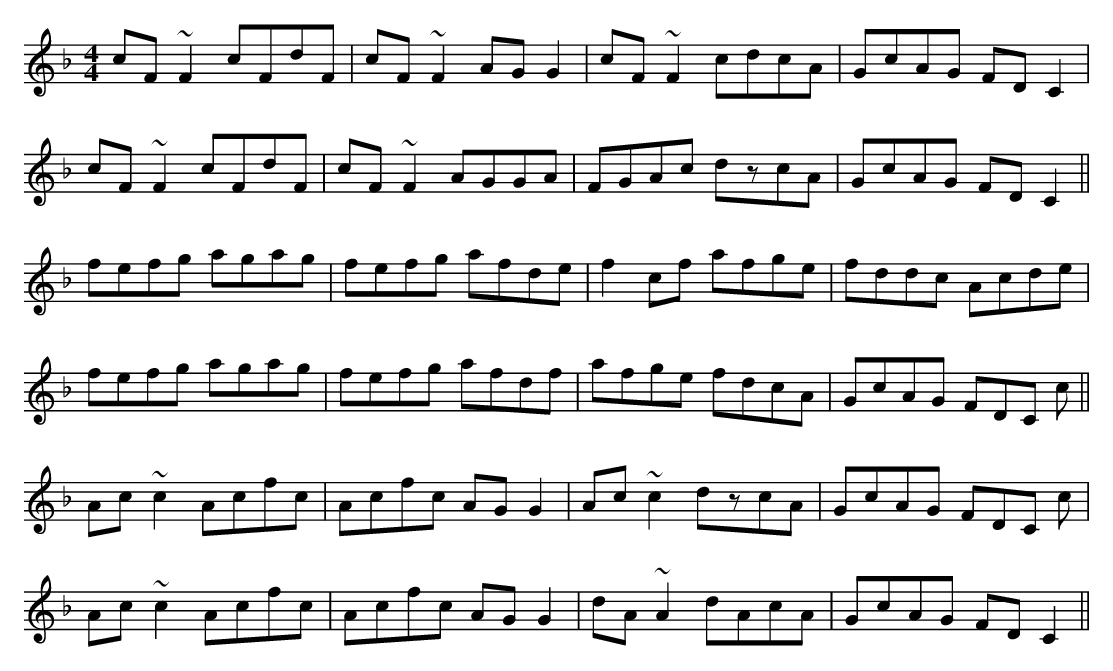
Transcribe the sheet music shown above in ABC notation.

X:1
M:4/4
K:F
cF ~F2 cFdF|cF ~F2 AGG2|cF ~F2 cdcA|GcAG FDC2|
cF ~F2 cFdF|cF ~F2 AGGA|FGAc dzcA|GcAG FD C2||
fefg agag|fefg afde|f2cf afge|fddc Acde|
fefg agag|fefg afdf|afge fdcA|GcAG FDC c||
Ac ~c2 Acfc|Acfc AGG2|Ac ~c2 dzcA|GcAG FDC c|
Ac ~c2 Acfc|Acfc AGG2|dA ~A2 dAcA|GcAG FD C2||
